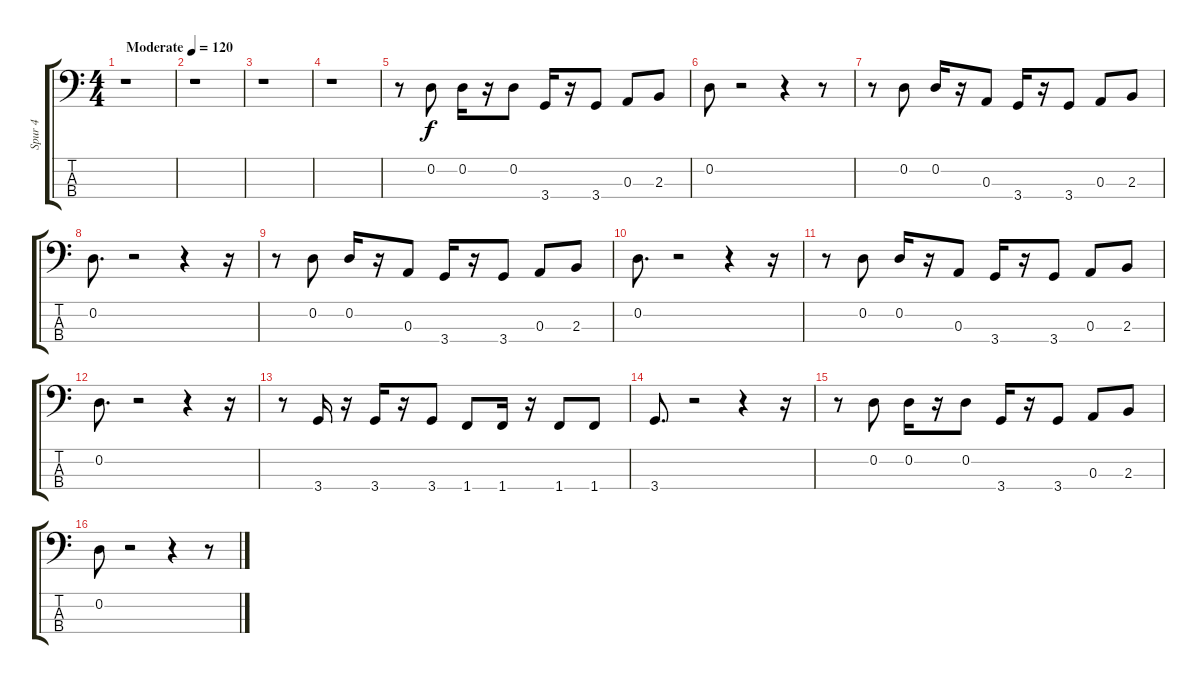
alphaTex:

\track ("Spur 4" "Spur 4") {instrument electricbassfinger}
\staff {score tabs}
\tuning (G2 D2 A1 E1) {hide}
\ts (4 4)
\tempo (120 "Moderate")
\clef f4
\ks c
r.1{dy f instrument electricbassfinger} |
r.1 |
r.1 |
r.1 |
r.8 0.2.8 0.2.16 r.16 0.2.8 3.4.16 r.16 3.4.8 0.3.8 2.3.8 |
0.2.8 r.2 r.4 r.8 |
r.8 0.2.8 0.2.16 r.16 0.3.8 3.4.16 r.16 3.4.8 0.3.8 2.3.8 |
0.2.8{d} r.2 r.4 r.16 |
r.8 0.2.8 0.2.16 r.16 0.3.8 3.4.16 r.16 3.4.8 0.3.8 2.3.8 |
0.2.8{d} r.2 r.4 r.16 |
r.8 0.2.8 0.2.16 r.16 0.3.8 3.4.16 r.16 3.4.8 0.3.8 2.3.8 |
0.2.8{d} r.2 r.4 r.16 |
r.8 3.4.16 r.16 3.4.16 r.16 3.4.8 1.4.8 1.4.16 r.16 1.4.8 1.4.8 |
3.4.8{d} r.2 r.4 r.16 |
r.8 0.2.8 0.2.16 r.16 0.2.8 3.4.16 r.16 3.4.8 0.3.8 2.3.8 |
0.2.8 r.2 r.4 r.8
